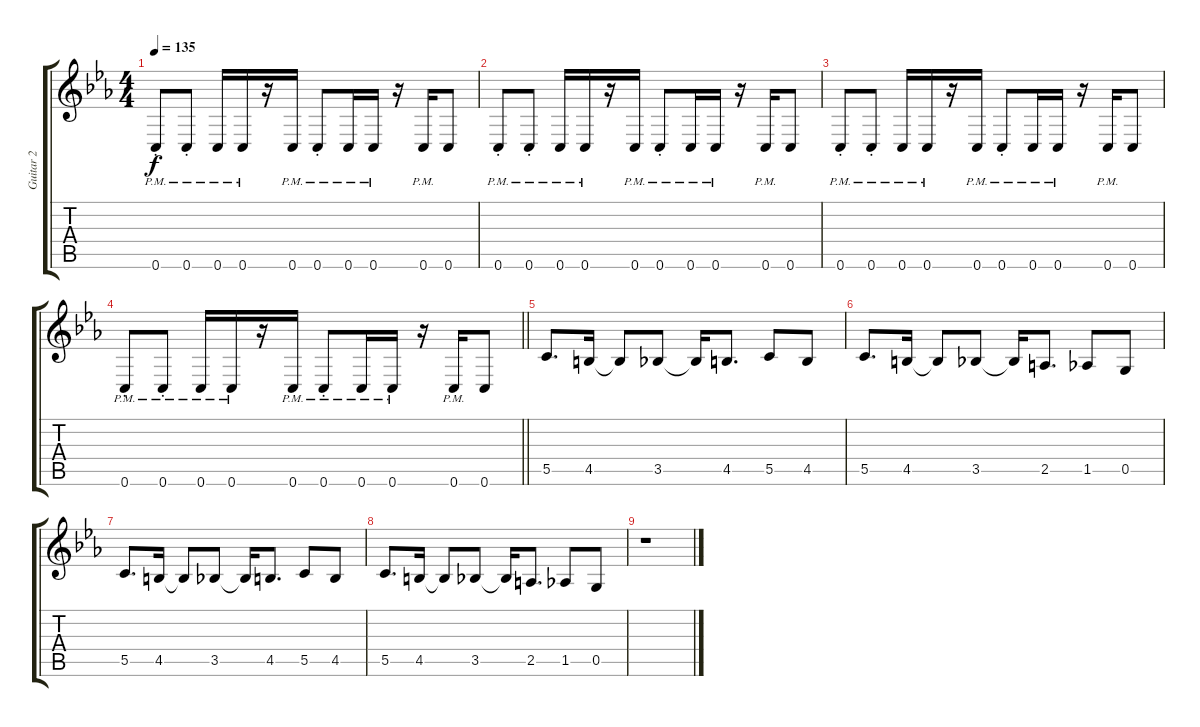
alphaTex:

\track ("Guitar 2" "Guitar 2") {instrument overdrivenguitar}
\staff {score tabs}
\tuning (D4 A3 F3 C3 G2 C2) {hide}
\ts (4 4)
\tempo 135
\clef g2
\ks cminor
0.6{pm st}.8{dy f} 0.6{pm st}.8 0.6{pm}.16 0.6{pm}.16 r.16 0.6{pm}.16 0.6{pm st}.8 0.6{pm}.16 0.6{pm}.16 r.16 0.6{pm}.16 0.6.8 |
0.6{pm st}.8 0.6{pm st}.8 0.6{pm}.16 0.6{pm}.16 r.16 0.6{pm}.16 0.6{pm st}.8 0.6{pm}.16 0.6{pm}.16 r.16 0.6{pm}.16 0.6.8 |
0.6{pm st}.8 0.6{pm st}.8 0.6{pm}.16 0.6{pm}.16 r.16 0.6{pm}.16 0.6{pm st}.8 0.6{pm}.16 0.6{pm}.16 r.16 0.6{pm}.16 0.6.8 |
\barLineRight lightlight
0.6{pm st}.8 0.6{pm st}.8 0.6{pm}.16 0.6{pm}.16 r.16 0.6{pm}.16 0.6{pm st}.8 0.6{pm}.16 0.6{pm}.16 r.16 0.6{pm}.16 0.6.8 |
5.5.8{d} 4.5.16 4.5{t}.8 3.5.8 3.5{t}.16 4.5.8{d} 5.5.8 4.5.8 |
5.5.8{d} 4.5.16 4.5{t}.8 3.5.8 3.5{t}.16 2.5.8{d} 1.5.8 0.5.8 |
5.5.8{d} 4.5.16 4.5{t}.8 3.5.8 3.5{t}.16 4.5.8{d} 5.5.8 4.5.8 |
5.5.8{d} 4.5.16 4.5{t}.8 3.5.8 3.5{t}.16 2.5.8{d} 1.5.8 0.5.8 |
r.1
